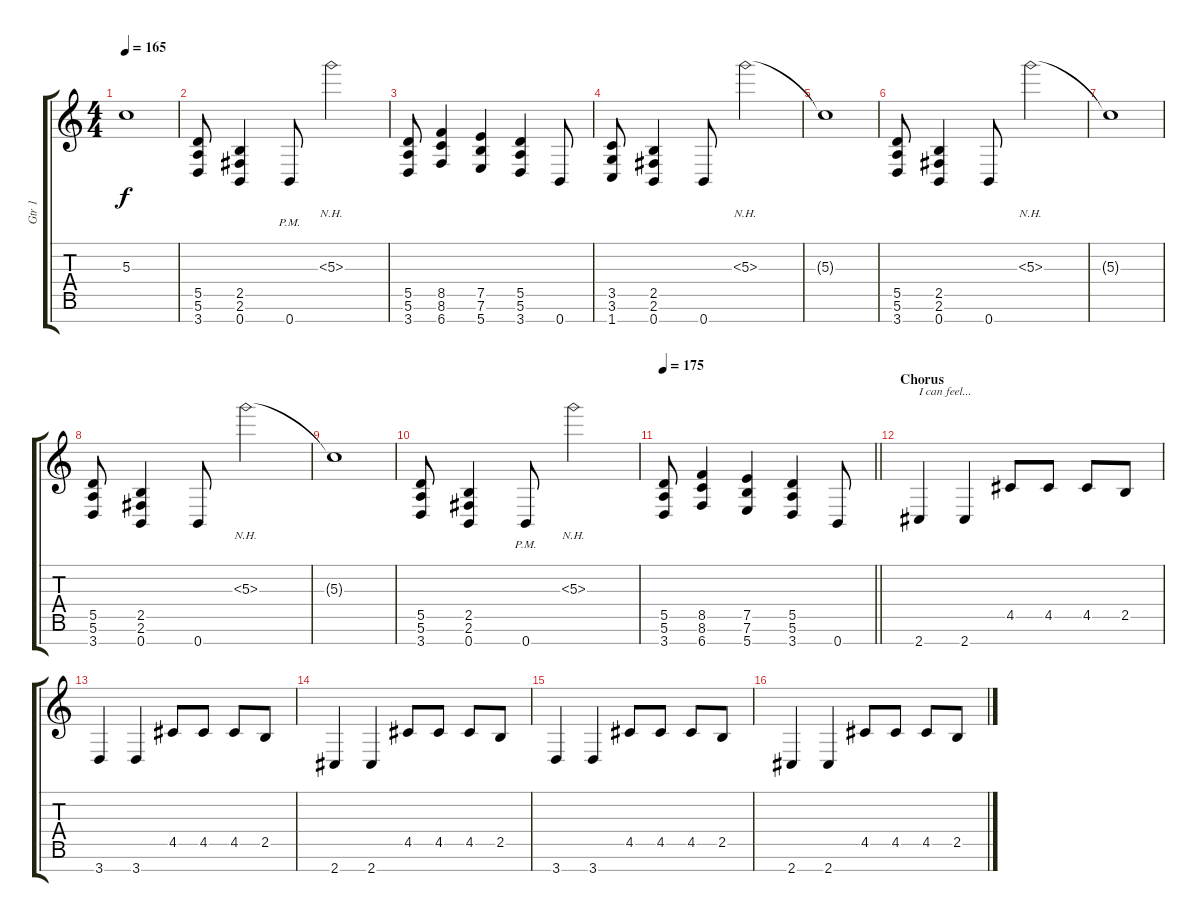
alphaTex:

\track ("Gtr 1" "Gtr 1") {instrument distortionguitar}
\staff {score tabs}
\tuning (E4 B3 G3 D3 A2 E2 B1) {hide}
\ts (4 4)
\tempo 165
\clef g2
\ks c
5.3{t}.1{dy f} |
(5.5 5.6 3.7).8 (2.5 2.6 0.7).4 0.7{pm}.8 5.3{nh}.2 |
(5.5 5.6 3.7).8 (8.5 8.6 6.7).4 (7.5 7.6 5.7).4 (5.5 5.6 3.7).4 0.7.8 |
(3.5 3.6 1.7).8 (2.5 2.6 0.7).4 0.7.8 5.3{nh}.2 |
5.3{t}.1 |
(5.5 5.6 3.7).8 (2.5 2.6 0.7).4 0.7.8 5.3{nh}.2 |
5.3{t}.1 |
(5.5 5.6 3.7).8 (2.5 2.6 0.7).4 0.7.8 5.3{nh}.2 |
5.3{t}.1 |
(5.5 5.6 3.7).8 (2.5 2.6 0.7).4 0.7{pm}.8 5.3{nh}.2 |
\tempo 175
\barLineRight lightlight
(5.5 5.6 3.7).8 (8.5 8.6 6.7).4 (7.5 7.6 5.7).4 (5.5 5.6 3.7).4 0.7.8 |
\section ("" "Chorus")
2.7.4{txt "I can feel..."} 2.7.4 4.5.8 4.5.8 4.5.8 2.5.8 |
3.7.4 3.7.4 4.5.8 4.5.8 4.5.8 2.5.8 |
2.7.4 2.7.4 4.5.8 4.5.8 4.5.8 2.5.8 |
3.7.4 3.7.4 4.5.8 4.5.8 4.5.8 2.5.8 |
2.7.4 2.7.4 4.5.8 4.5.8 4.5.8 2.5.8
